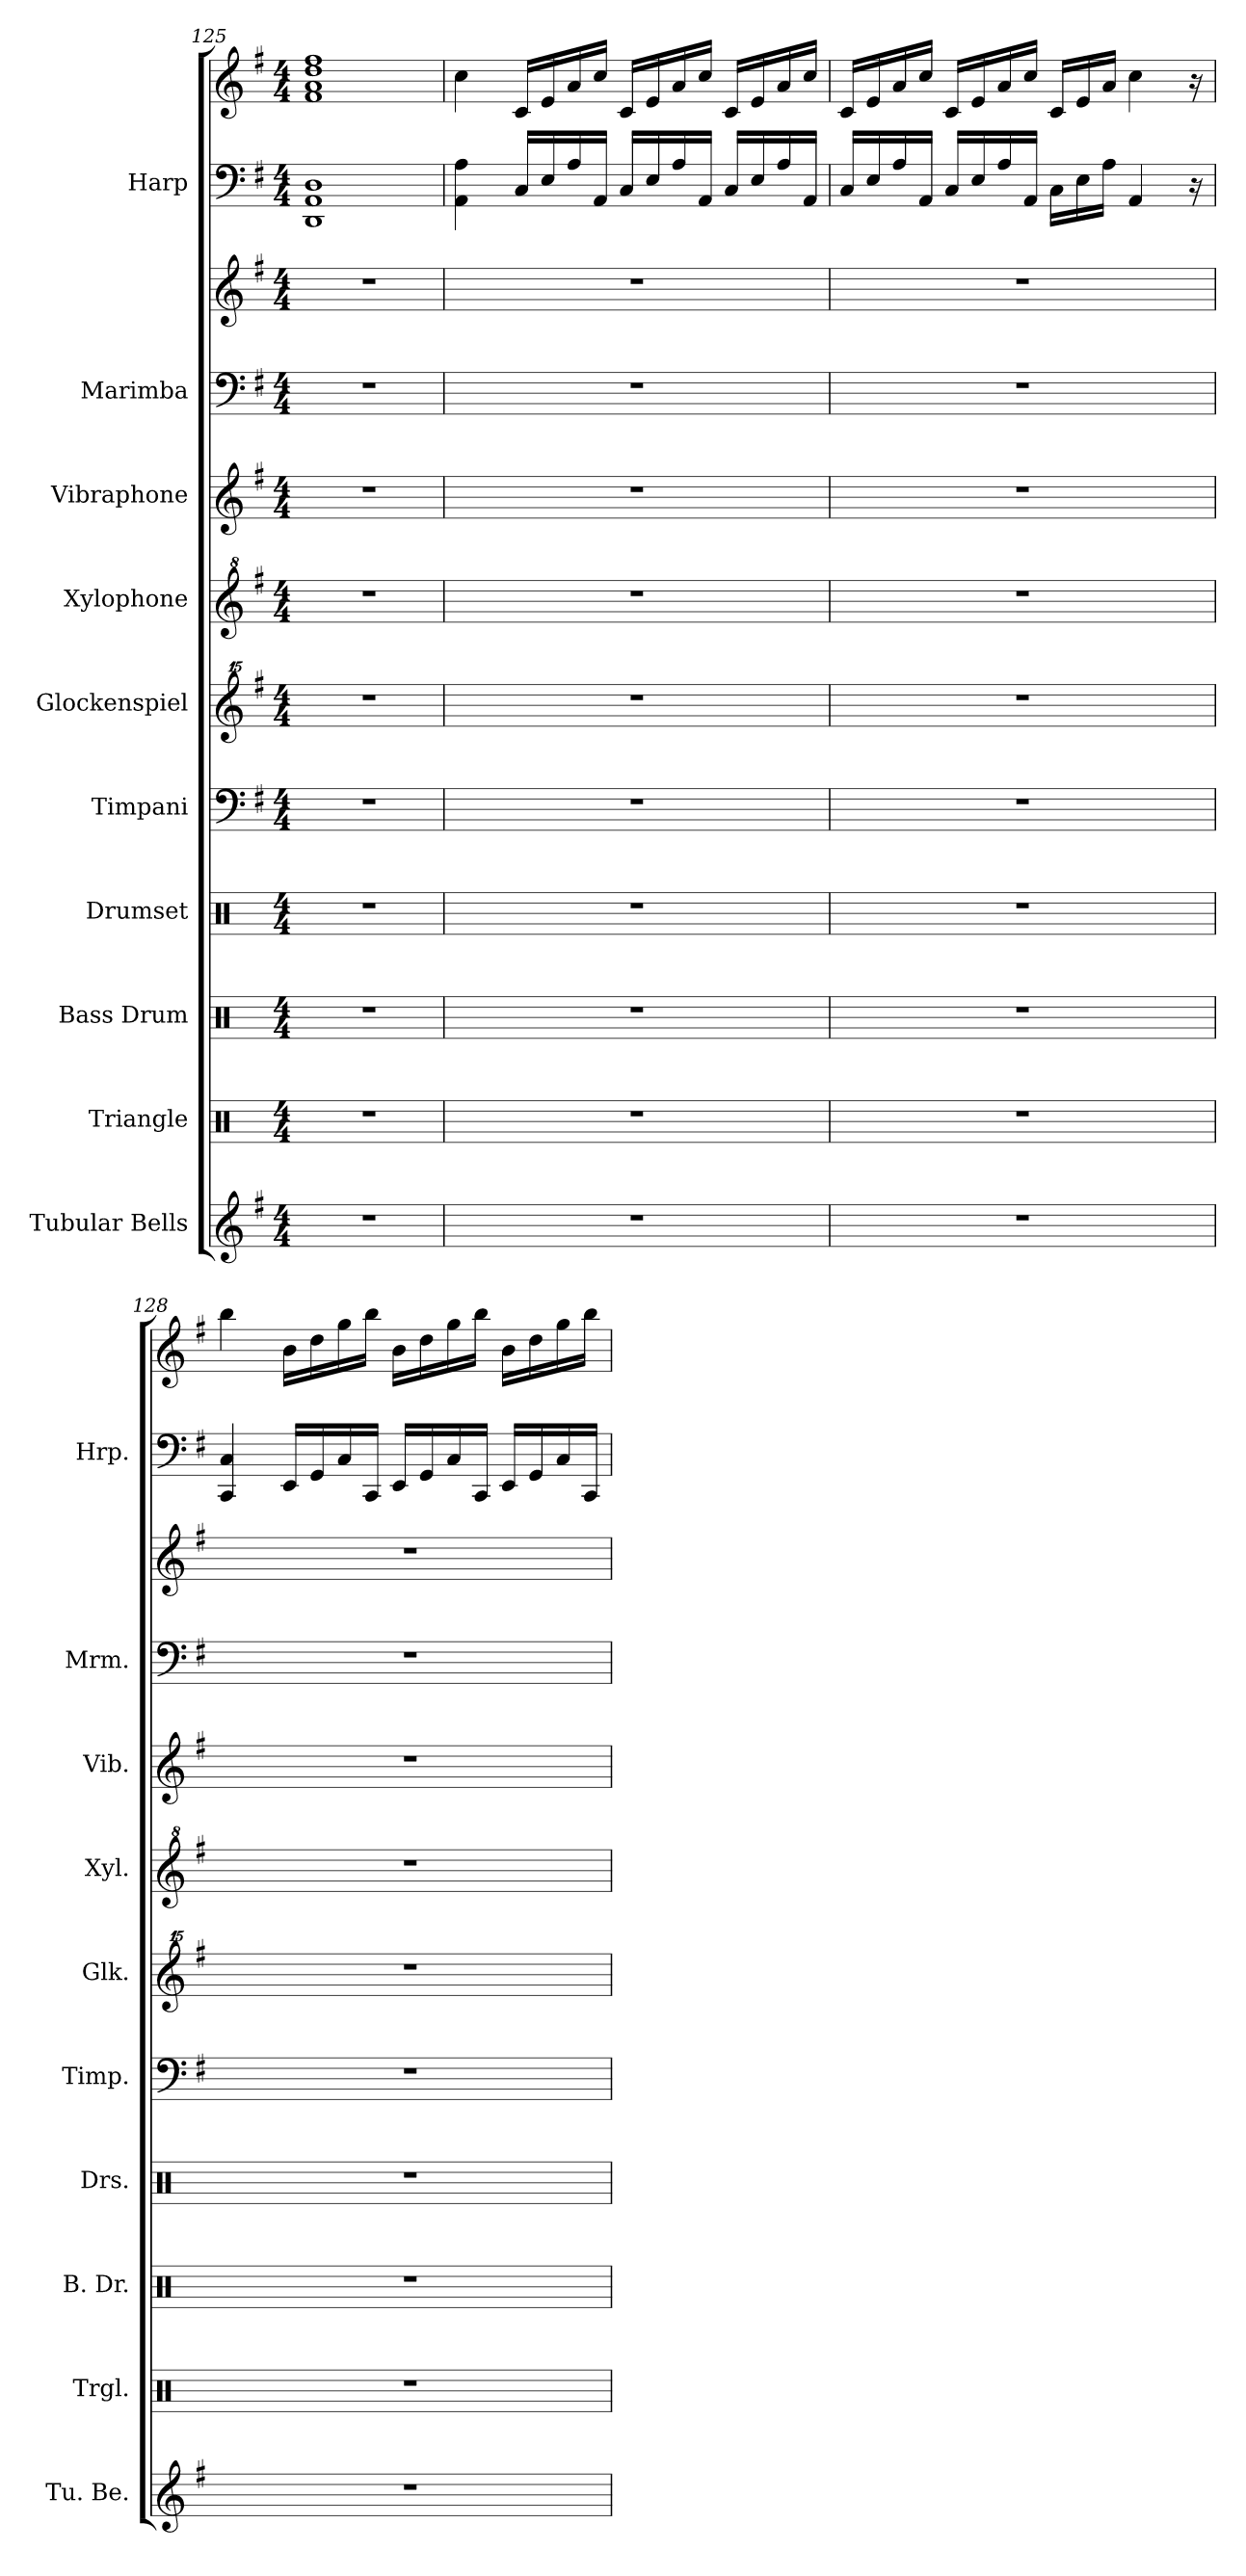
**kern	**kern	**kern	**kern	**kern	**kern	**kern	**kern	**kern	**kern	**kern	**kern
*part10	*part9	*part8	*part7	*part6	*part5	*part4	*part3	*part2	*part2	*part1	*part1
*staff12	*staff11	*staff10	*staff9	*staff8	*staff7	*staff6	*staff5	*staff4	*staff3	*staff2	*staff1
*I"Tubular Bells	*I"Triangle	*I"Bass Drum	*I"Drumset	*I"Timpani	*I"Glockenspiel	*I"Xylophone	*I"Vibraphone	*I"Marimba	*	*I"Harp	*
*I'Tu. Be.	*I'Trgl.	*I'B. Dr.	*I'Drs.	*I'Timp.	*I'Glk.	*I'Xyl.	*I'Vib.	*I'Mrm.	*	*I'Hrp.	*
*clefG2	*clefX	*clefX	*clefX	*clefF4	*clefG^^2	*clefG^2	*clefG2	*clefF4	*clefG2	*clefF4	*clefG2
*k[f#]	*k[]	*k[]	*k[]	*k[f#]	*k[f#]	*k[f#]	*k[f#]	*k[f#]	*k[f#]	*k[f#]	*k[f#]
*G:	*C:	*C:	*C:	*G:	*G:	*G:	*G:	*G:	*G:	*G:	*G:
*M4/4	*M4/4	*M4/4	*M4/4	*M4/4	*M4/4	*M4/4	*M4/4	*M4/4	*M4/4	*M4/4	*M4/4
=125	=125	=125	=125	=125	=125	=125	=125	=125	=125	=125	=125
1r	1r	1r	1r	1r	1r	1r	1r	1r	1r	1DD 1AA 1D	1f# 1a 1dd 1ff#
=126	=126	=126	=126	=126	=126	=126	=126	=126	=126	=126	=126
1r	1r	1r	1r	1r	1r	1r	1r	1r	1r	4AA\ 4A\	4cc\
.	.	.	.	.	.	.	.	.	.	16C/LL	16c/LL
.	.	.	.	.	.	.	.	.	.	16E/	16e/
.	.	.	.	.	.	.	.	.	.	16A/	16a/
.	.	.	.	.	.	.	.	.	.	16AA/JJ	16cc/JJ
.	.	.	.	.	.	.	.	.	.	16C/LL	16c/LL
.	.	.	.	.	.	.	.	.	.	16E/	16e/
.	.	.	.	.	.	.	.	.	.	16A/	16a/
.	.	.	.	.	.	.	.	.	.	16AA/JJ	16cc/JJ
.	.	.	.	.	.	.	.	.	.	16C/LL	16c/LL
.	.	.	.	.	.	.	.	.	.	16E/	16e/
.	.	.	.	.	.	.	.	.	.	16A/	16a/
.	.	.	.	.	.	.	.	.	.	16AA/JJ	16cc/JJ
!!LO:PB:g=z
=127	=127	=127	=127	=127	=127	=127	=127	=127	=127	=127	=127
1r	1r	1r	1r	1r	1r	1r	1r	1r	1r	16C/LL	16c/LL
.	.	.	.	.	.	.	.	.	.	16E/	16e/
.	.	.	.	.	.	.	.	.	.	16A/	16a/
.	.	.	.	.	.	.	.	.	.	16AA/JJ	16cc/JJ
.	.	.	.	.	.	.	.	.	.	16C/LL	16c/LL
.	.	.	.	.	.	.	.	.	.	16E/	16e/
.	.	.	.	.	.	.	.	.	.	16A/	16a/
.	.	.	.	.	.	.	.	.	.	16AA/JJ	16cc/JJ
.	.	.	.	.	.	.	.	.	.	16C\LL	16c/LL
.	.	.	.	.	.	.	.	.	.	16E\	16e/
.	.	.	.	.	.	.	.	.	.	16A\JJ	16a/JJ
.	.	.	.	.	.	.	.	.	.	4AA/	4cc\
.	.	.	.	.	.	.	.	.	.	16r	16r
=128	=128	=128	=128	=128	=128	=128	=128	=128	=128	=128	=128
1r	1r	1r	1r	1r	1r	1r	1r	1r	1r	4CC/ 4C/	4bb\
.	.	.	.	.	.	.	.	.	.	16EE/LL	16b\LL
.	.	.	.	.	.	.	.	.	.	16GG/	16dd\
.	.	.	.	.	.	.	.	.	.	16C/	16gg\
.	.	.	.	.	.	.	.	.	.	16CC/JJ	16bb\JJ
.	.	.	.	.	.	.	.	.	.	16EE/LL	16b\LL
.	.	.	.	.	.	.	.	.	.	16GG/	16dd\
.	.	.	.	.	.	.	.	.	.	16C/	16gg\
.	.	.	.	.	.	.	.	.	.	16CC/JJ	16bb\JJ
.	.	.	.	.	.	.	.	.	.	16EE/LL	16b\LL
.	.	.	.	.	.	.	.	.	.	16GG/	16dd\
.	.	.	.	.	.	.	.	.	.	16C/	16gg\
.	.	.	.	.	.	.	.	.	.	16CC/JJ	16bb\JJ
=	=	=	=	=	=	=	=	=	=	=	=
*-	*-	*-	*-	*-	*-	*-	*-	*-	*-	*-	*-
